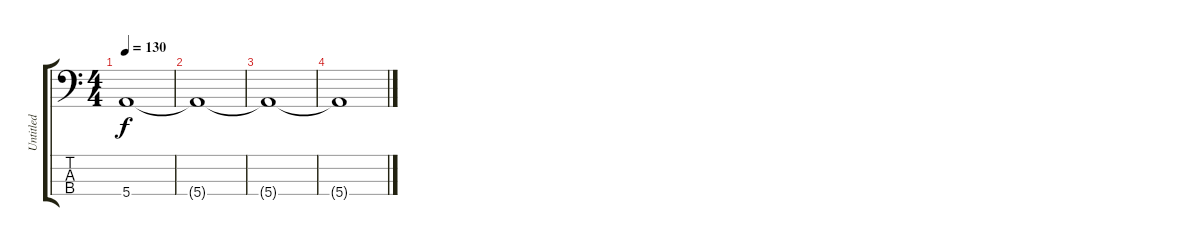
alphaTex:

\track ("Untitled" "Untitled") {instrument electricbassfinger}
\staff {score tabs}
\tuning (G2 D2 A1 E1) {hide}
\ts (4 4)
\tempo 130
\clef f4
\ks c
5.4.1{dy f} |
5.4{t}.1 |
5.4{t}.1 |
5.4{t}.1
